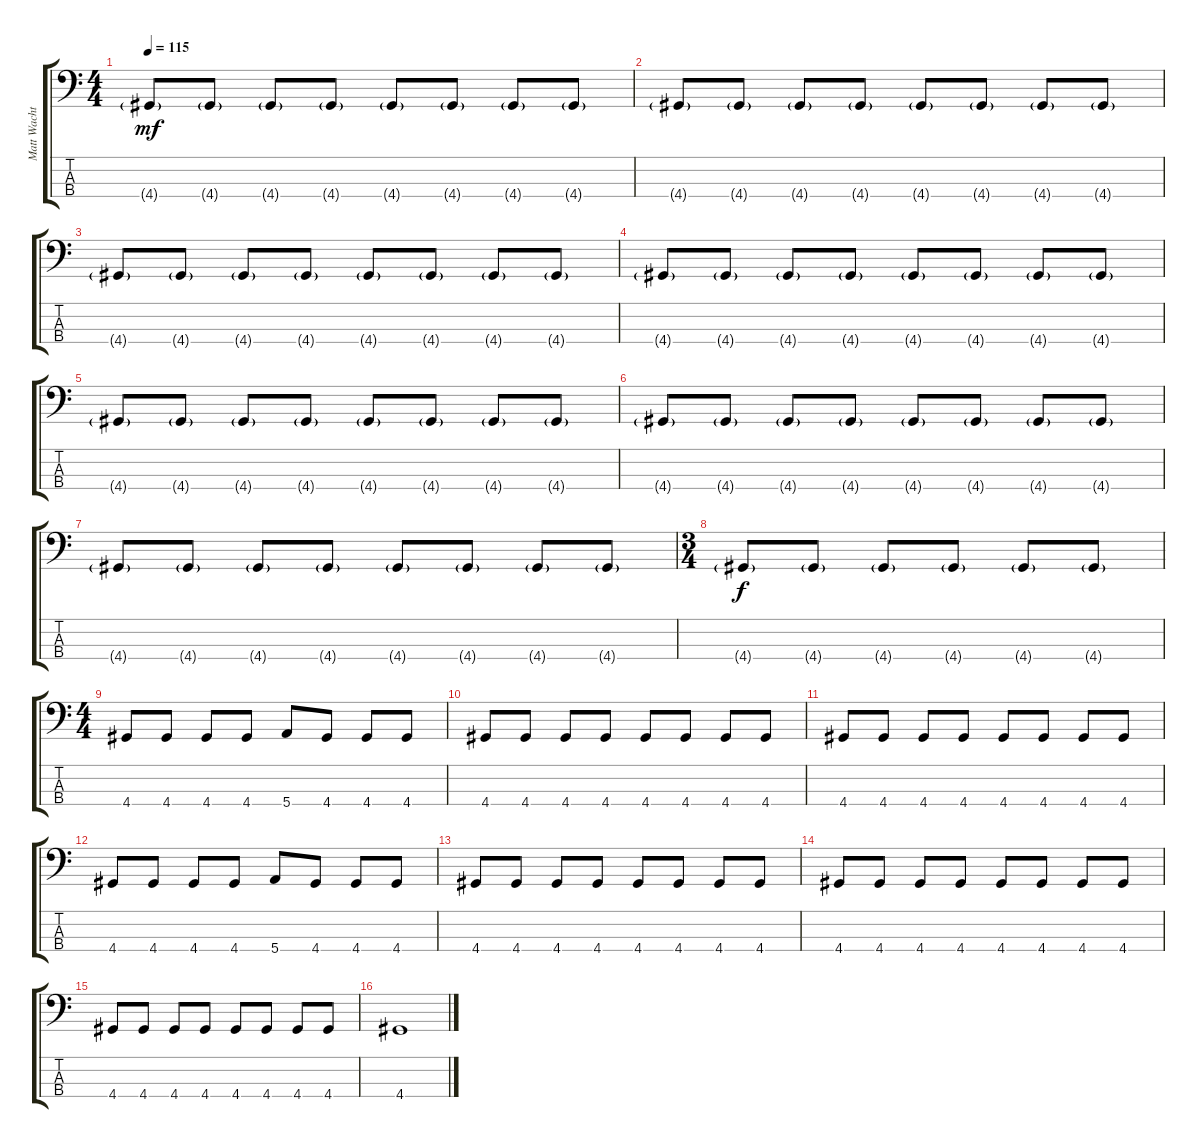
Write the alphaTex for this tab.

\track ("Matt Wachter" "Matt Wacht") {instrument electricbassfinger}
\staff {score tabs}
\tuning (G2 D2 A1 E1) {hide}
\ts (4 4)
\tempo 115
\clef f4
\ks c
4.4{g}.8{dy mf instrument synthbass1} 4.4{g}.8 4.4{g}.8 4.4{g}.8 4.4{g}.8 4.4{g}.8 4.4{g}.8 4.4{g}.8 |
4.4{g}.8 4.4{g}.8 4.4{g}.8 4.4{g}.8 4.4{g}.8 4.4{g}.8 4.4{g}.8 4.4{g}.8 |
4.4{g}.8 4.4{g}.8 4.4{g}.8 4.4{g}.8 4.4{g}.8 4.4{g}.8 4.4{g}.8 4.4{g}.8 |
4.4{g}.8 4.4{g}.8 4.4{g}.8 4.4{g}.8 4.4{g}.8 4.4{g}.8 4.4{g}.8 4.4{g}.8 |
4.4{g}.8 4.4{g}.8 4.4{g}.8 4.4{g}.8 4.4{g}.8 4.4{g}.8 4.4{g}.8 4.4{g}.8 |
4.4{g}.8 4.4{g}.8 4.4{g}.8 4.4{g}.8 4.4{g}.8 4.4{g}.8 4.4{g}.8 4.4{g}.8 |
4.4{g}.8 4.4{g}.8 4.4{g}.8 4.4{g}.8 4.4{g}.8 4.4{g}.8 4.4{g}.8 4.4{g}.8 |
\ts (3 4)
4.4{g}.8{dy f} 4.4{g}.8 4.4{g}.8 4.4{g}.8 4.4{g}.8 4.4{g}.8 |
\ts (4 4)
4.4.8{instrument electricbassfinger} 4.4.8 4.4.8 4.4.8 5.4.8 4.4.8 4.4.8 4.4.8 |
4.4.8 4.4.8 4.4.8 4.4.8 4.4.8 4.4.8 4.4.8 4.4.8 |
4.4.8 4.4.8 4.4.8 4.4.8 4.4.8 4.4.8 4.4.8 4.4.8 |
4.4.8 4.4.8 4.4.8 4.4.8 5.4.8 4.4.8 4.4.8 4.4.8 |
4.4.8 4.4.8 4.4.8 4.4.8 4.4.8 4.4.8 4.4.8 4.4.8 |
4.4.8 4.4.8 4.4.8 4.4.8 4.4.8 4.4.8 4.4.8 4.4.8 |
4.4.8 4.4.8 4.4.8 4.4.8 4.4.8 4.4.8 4.4.8 4.4.8 |
4.4.1
